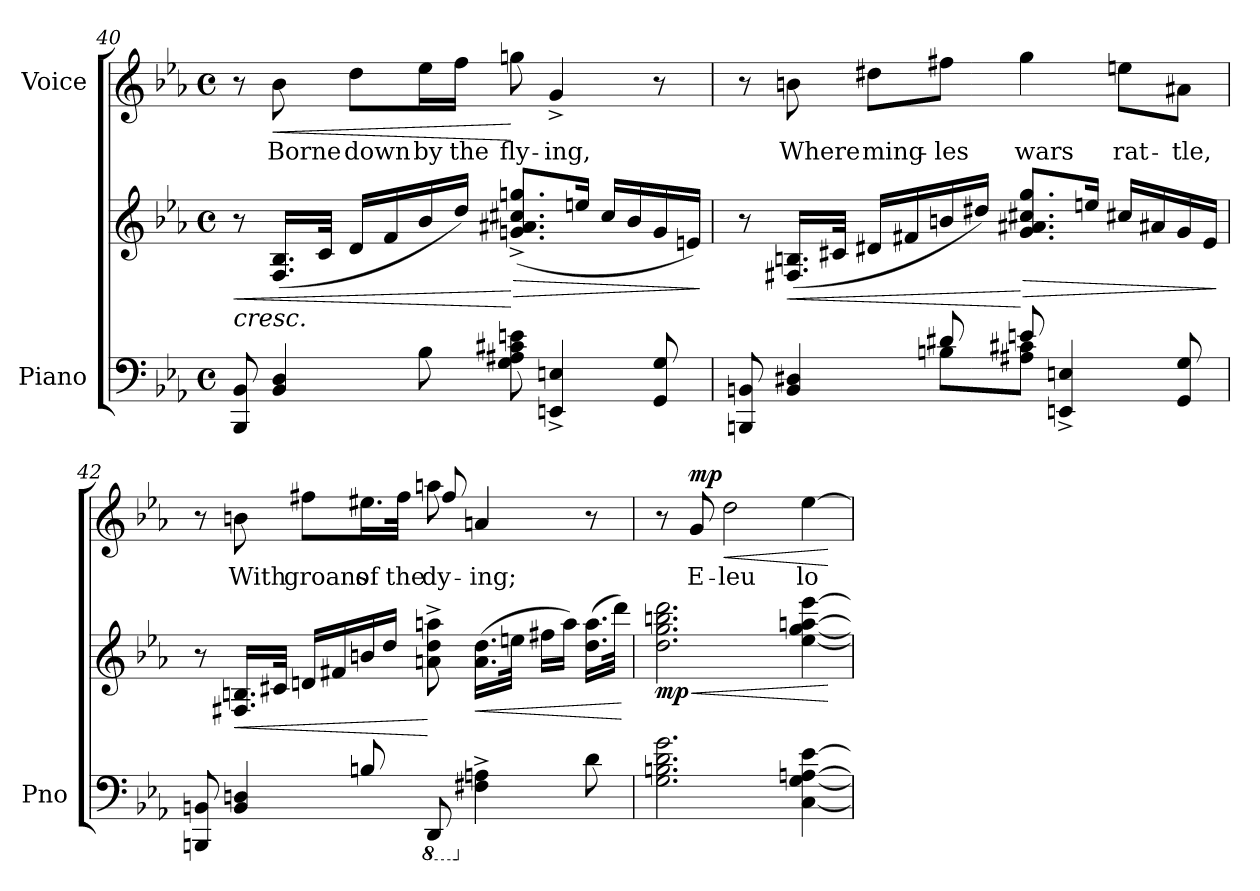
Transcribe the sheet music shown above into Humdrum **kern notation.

**kern	**kern	**dynam	**kern	**text	**dynam
*part2	*part2	*part2	*part1	*part1	*part1
*staff3	*staff2	*staff2/3	*staff1	*staff1	*staff1
*I"Piano	*	*	*I"Voice	*	*
*I'Pno	*	*	*	*	*
*clefF4	*clefG2	*	*clefG2	*	*
*k[b-e-a-]	*k[b-e-a-]	*	*k[b-e-a-]	*	*
*M4/4	*M4/4	*	*M4/4	*	*
*met(c)	*met(c)	*	*met(c)	*	*
=40	=40	=40	=40	=40	=40
!	!LO:TX:b:i:t=cresc.	!	!	!	!
!	!	!LO:HP:b	!	!	!
8BBB-/ 8BB-/	8r	<	8r	.	.
!	!	!	!	!LO:LY:b	!LO:HP:b
4BB-/ 4D/	(>16.F/ 16.B-/LL	.	8b-\	Borne	<
.	32c/JJk	.	.	.	.
!	!	!	!	!LO:LY:b	!
.	16d/LL	.	8dd\L	down	.
.	16f/	.	.	.	.
!	!	!	!	!LO:LY:b	!
8B-\	16b-/	.	16ee-\L	by	.
!	!	!	!	!LO:LY:b	!
.	16dd/JJ)	.	16ff\JJ	the	.
!	!	!LO:HP:n=1:b	!	!LO:LY:b	!
8G\ 8A#X\ 8c#X\ 8en\	(>8.gn/^> 8.a#X/^> 8.cc#X/^> 8.ggn/^>L	[ >	8ggn\	fly-	[
!	!	!	!	!LO:LY:b	!
4EEn/^ 4En/^	.	.	4g^>/	-ing,	.
.	16een/Jk	.	.	.	.
.	16cc#/LL	.	.	.	.
.	16b-/	.	.	.	.
8GG/ 8G/	16g/	.	8r	.	.
.	16en/JJ)	.	.	.	.
.	.	]	.	.	.
!!LO:LB:g=z
=41	=41	=41	=41	=41	=41
*^	*	*	*	*	*
8BBBn/ 8BBn/	4.ryy	8r	.	8r	.	.
!	!	!	!LO:HP:b	!	!LO:LY:b	!
4BB/ 4D#X/	.	(>16.F#X/ 16.Bn/LL	<	8bn\	Where	.
.	.	32c#X/JJk	.	.	.	.
!	!	!	!	!	!LO:LY:b	!
.	.	16d#X/LL	.	8dd#X\L	ming-	.
.	.	16f#X/	.	.	.	.
!	!	!	!	!	!LO:LY:b	!
8d#X/	8Bn\L	16bn/	.	8ff#X\J	-les	.
.	.	16dd#X/JJ)	.	.	.	.
!	!	!	!LO:HP:n=1:b	!	!LO:LY:b	!
8en/	8A#X\ 8c#X\J	8.g/ 8.a#X/ 8.cc#X/ 8.gg/L	[ >	4gg\	wars	.
4EEn/^ 4En/^	4.ryy	.	.	.	.	.
.	.	16een/Jk	.	.	.	.
!	!	!	!	!	!LO:LY:b	!
.	.	16cc#X/LL	.	8een\L	rat-	.
.	.	16a#X/	.	.	.	.
!	!	!	!	!	!LO:LY:b	!
8GG/ 8G/	.	16g/	.	8a#X\J	-tle,	.
.	.	16e-/JJ	.	.	.	.
*v	*v	*	*	*	*	*
.	.	]	.	.	.
=42	=42	=42	=42	=42	=42
*	*	*	*^	*	*
8BBBn/ 8BBn/	8r	.	8r	2ryy	.	.
!	!	!LO:HP:b	!	!	!LO:LY:b	!
4BB/ 4Dn/	16.F#X/ 16.Bn/LL	<	8bn\	.	With	.
.	32c#X/JJk	.	.	.	.	.
!	!	!	!	!	!LO:LY:b	!
.	16dn/LL	.	8ff#X\L	.	groans	.
.	16f#X/	.	.	.	.	.
!	!	!	!	!	!LO:LY:b	!
8Bn/	16bn/	.	16.ee#X\L	.	of	.
.	16dd/JJ	.	.	.	.	.
!	!	!	!	!	!LO:LY:b	!
.	.	.	32ff#\JJk	.	the	.
*8ba	*	*	*	*	*	*
!	!	!	!	!	!LO:LY:b	!
8DDD/	8an\^ 8dd\^ 8aan\^	[	8aan\	8ff#/	dy-	.
*X8ba	*	*	*	*	*	*
!	!	!LO:HP:b	!	!	!LO:LY:b	!
4F#X\^ 4An\^	(16.a\ 16.dd\LL	<	4an/	4.ryy	-ing;	.
.	32een\JJk	.	.	.	.	.
.	16ff#X\LL	.	.	.	.	.
.	16aa\JJ)	.	.	.	.	.
8d\	(16.dd\ 16.aa\LL	.	8r	.	.	.
.	32ddd\JJk)	.	.	.	.	.
*	*	*	*v	*v	*	*
.	.	[	.	.	.
!!LO:PB:g=z
=43	=43	=43	=43	=43	=43
!	!	!LO:HP:b	!	!	!
!	!	!LO:DY:n=1:b	!	!	!
2.G\ 2.Bn\ 2.d\ 2.g\	2.dd\ 2.gg\ 2.bbn\ 2.ddd\	< mp	8r	.	.
!	!	!	!	!LO:LY:b	!LO:DY:a
.	.	.	8g/	E-	mp
!	!	!	!	!LO:LY:b	!LO:HP:b
.	.	.	2dd\	-leu	<
!	!	!	!	!LO:LY:b	!
[4C\ [4G\ [4An\ [4e-\	[4ee-\ [4gg\ [4aan\ [4eee-\	.	[4ee-\	lo-	.
.	.	[	.	.	[
=	=	=	=	=	=
*-	*-	*-	*-	*-	*-
